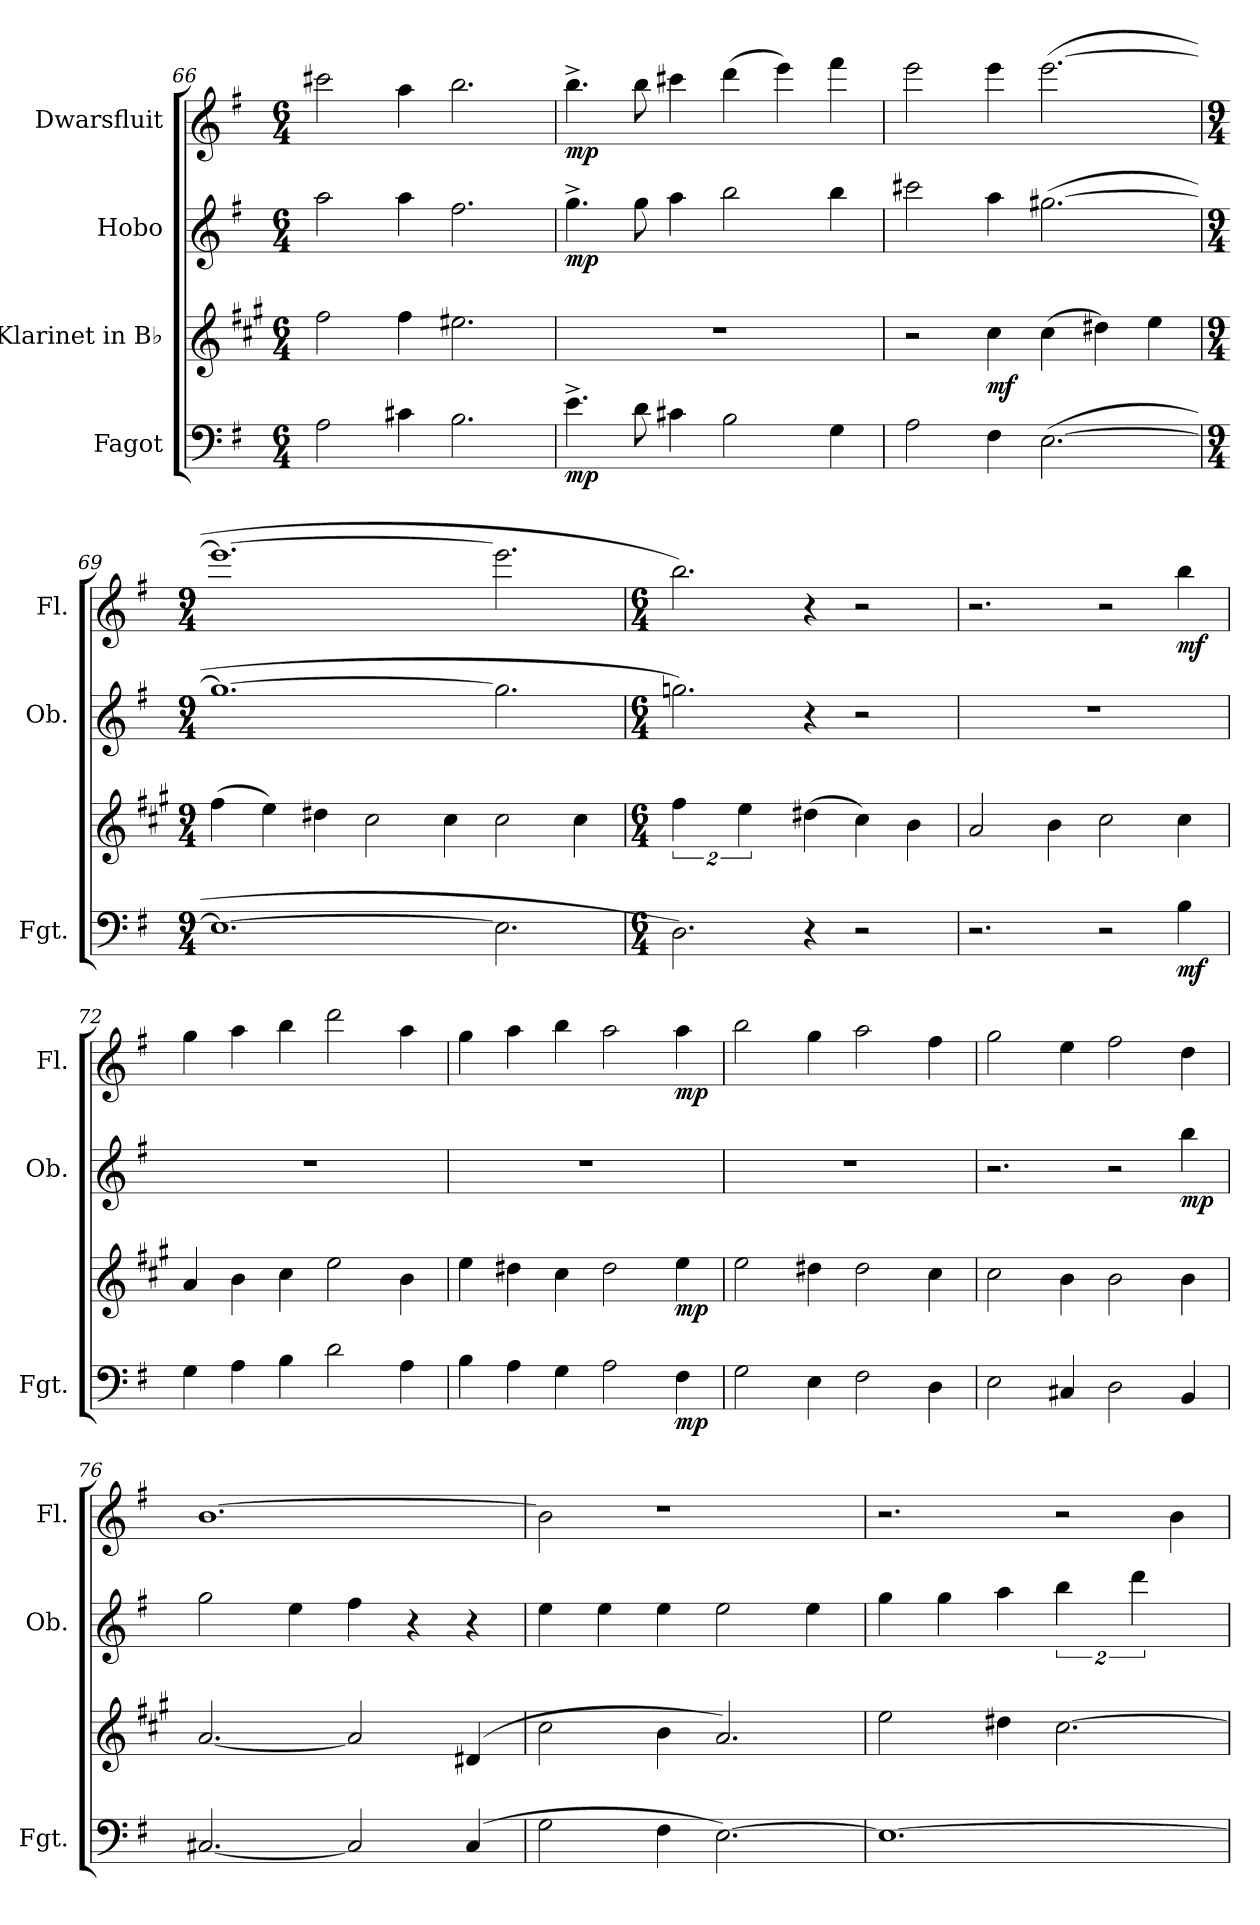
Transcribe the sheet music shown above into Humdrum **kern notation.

**kern	**dynam	**kern	**dynam	**kern	**dynam	**kern	**dynam
*part4	*part4	*part3	*part3	*part2	*part2	*part1	*part1
*staff4	*staff4	*staff3	*staff3	*staff2	*staff2	*staff1	*staff1
*I"Fagot	*	*I"Klarinet in B♭	*	*I"Hobo	*	*I"Dwarsfluit	*
*I'Fgt.	*	*	*	*I'Ob.	*	*I'Fl.	*
*clefF4	*	*clefG2	*	*clefG2	*	*clefG2	*
*	*	*ITrd1c2	*	*	*	*	*
*k[f#]	*	*k[f#]	*	*k[f#]	*	*k[f#]	*
*M6/4	*	*M6/4	*	*M6/4	*	*M6/4	*
=66	=66	=66	=66	=66	=66	=66	=66
2A\	.	2ee\	.	2aa\	.	2ccc#X\	.
4c#X\	.	4ee\	.	4aa\	.	4aa\	.
2.B\	.	2.dd#X\	.	2.ff#\	.	2.bb\	.
!!LO:LB:g=z
=67	=67	=67	=67	=67	=67	=67	=67
!	!LO:DY:b	!	!	!	!LO:DY:b	!	!LO:DY:b
4.e^\	mp	1.r	.	4.gg^\	mp	4.bb^\	mp
8d\	.	.	.	8gg\	.	8bb\	.
4c#X\	.	.	.	4aa\	.	4ccc#X\	.
2B\	.	.	.	2bb\	.	(4ddd\	.
.	.	.	.	.	.	4eee\)	.
4G\	.	.	.	4bb\	.	4fff#\	.
=68	=68	=68	=68	=68	=68	=68	=68
2A\	.	2r	.	2ccc#X\	.	2eee\	.
!	!	!	!LO:DY:b	!	!	!	!
4F#\	.	4b\	mf	4aa\	.	4eee\	.
([2.E\	.	(4b\	.	([2.gg#X\	.	([2.eee\	.
.	.	4cc#X\)	.	.	.	.	.
.	.	4dd\	.	.	.	.	.
=69	=69	=69	=69	=69	=69	=69	=69
*M9/4	*	*M9/4	*	*M9/4	*	*M9/4	*
1.E_	.	(4ee\	.	1.gg#_	.	1.eee_	.
.	.	4dd\)	.	.	.	.	.
.	.	4cc#X\	.	.	.	.	.
.	.	2b\	.	.	.	.	.
.	.	4b\	.	.	.	.	.
2.E\]	.	2b\	.	2.gg#\]	.	2.eee\]	.
.	.	4b\	.	.	.	.	.
=70	=70	=70	=70	=70	=70	=70	=70
*M6/4	*	*M6/4	*	*M6/4	*	*M6/4	*
2.D\)	.	8%3ee\	.	2.ggn\)	.	2.bb\)	.
.	.	8%3dd\	.	.	.	.	.
4r	.	(4cc#X\	.	4r	.	4r	.
2r	.	4b\)	.	2r	.	2r	.
.	.	4a\	.	.	.	.	.
=71	=71	=71	=71	=71	=71	=71	=71
2.r	.	2g/	.	1.r	.	2.r	.
.	.	4a\	.	.	.	.	.
2r	.	2b\	.	.	.	2r	.
!	!LO:DY:b	!	!	!	!	!	!LO:DY:b
4B\	mf	4b\	.	.	.	4bb\	mf
!!LO:LB:g=z
=72	=72	=72	=72	=72	=72	=72	=72
4G\	.	4g/	.	1.r	.	4gg\	.
4A\	.	4a\	.	.	.	4aa\	.
4B\	.	4b\	.	.	.	4bb\	.
2d\	.	2dd\	.	.	.	2ddd\	.
4A\	.	4a\	.	.	.	4aa\	.
=73	=73	=73	=73	=73	=73	=73	=73
4B\	.	4dd\	.	1.r	.	4gg\	.
4A\	.	4cc#X\	.	.	.	4aa\	.
4G\	.	4b\	.	.	.	4bb\	.
2A\	.	2cc#\	.	.	.	2aa\	.
!	!LO:DY:b	!	!LO:DY:b	!	!	!	!LO:DY:b
4F#\	mp	4dd\	mp	.	.	4aa\	mp
=74	=74	=74	=74	=74	=74	=74	=74
2G\	.	2dd\	.	1.r	.	2bb\	.
4E\	.	4cc#X\	.	.	.	4gg\	.
2F#\	.	2cc#\	.	.	.	2aa\	.
4D\	.	4b\	.	.	.	4ff#\	.
=75	=75	=75	=75	=75	=75	=75	=75
2E\	.	2b\	.	2.r	.	2gg\	.
4C#X/	.	4a\	.	.	.	4ee\	.
2D\	.	2a\	.	2r	.	2ff#\	.
*	*	*	*	*	*	*MM126	*
!	!	!	!	!	!LO:DY:b	!	!
4BB/	.	4a\	.	4bb\	mp	4dd\	.
=76	=76	=76	=76	=76	=76	=76	=76
[2.C#X/	.	[2.g/	.	2gg\	.	[1.b	.
.	.	.	.	4ee\	.	.	.
2C#/]	.	2g/]	.	4ff#\	.	.	.
.	.	.	.	4r	.	.	.
(4C#/	.	(4c#X/	.	4r	.	.	.
=77	=77	=77	=77	=77	=77	=77	=77
2G\	.	2b\	.	4ee\	.	2b\]	.
.	.	.	.	4ee\	.	.	.
4F#\	.	4a\	.	4ee\	.	1r	.
[2.E\)	.	2.g/)	.	2ee\	.	.	.
.	.	.	.	4ee\	.	.	.
!!LO:PB:g=z
=78	=78	=78	=78	=78	=78	=78	=78
1.E_	.	2dd\	.	4gg\	.	2.r	.
.	.	.	.	4gg\	.	.	.
.	.	4cc#X\	.	4aa\	.	.	.
.	.	[2.b\	.	8%3bb\	.	2r	.
.	.	.	.	8%3ddd\	.	.	.
.	.	.	.	.	.	4b\	.
=	=	=	=	=	=	=	=
*-	*-	*-	*-	*-	*-	*-	*-
